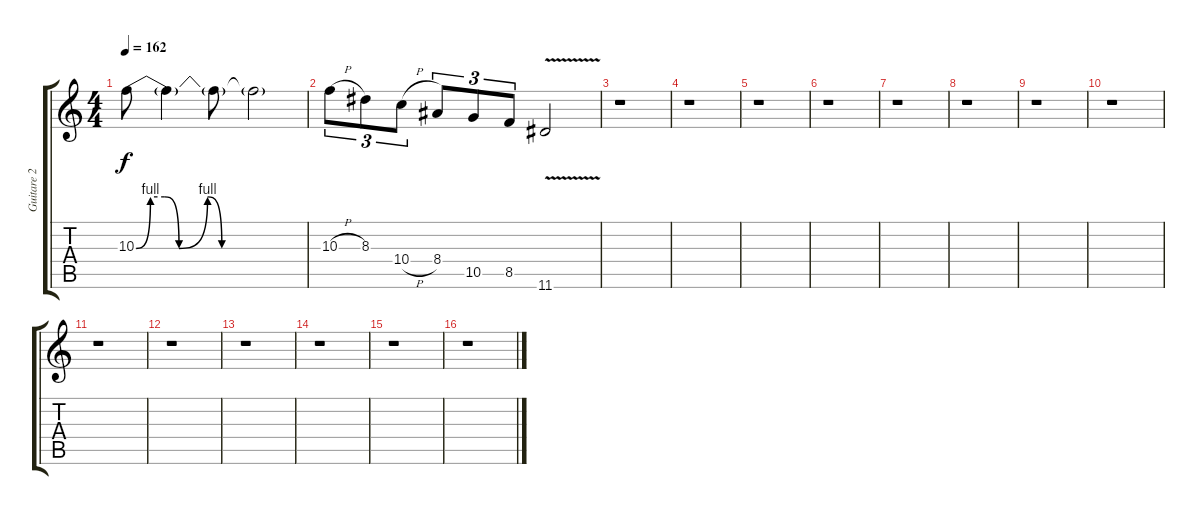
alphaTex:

\track ("Guitare 2" "Guitare 2") {instrument distortionguitar}
\staff {score tabs}
\tuning (E4 B3 G3 D3 A2 E2) {hide}
\ts (4 4)
\tempo 162
\clef g2
\ks c
10.3{be (custom 0 0 5 4 10 4 15 0 25 4 30 0 60 0)}.8{dy f} 10.3{t}.4 10.3{t}.8 10.3{t}.2 |
10.3{h}.8{tu (3 2)} 8.3.8{tu (3 2)} 10.4{h}.8{tu (3 2)} 8.4.8{tu (3 2)} 10.5.8{tu (3 2)} 8.5.8{tu (3 2)} 11.6{v}.2 |
r.1 |
r.1 |
r.1 |
r.1 |
r.1 |
r.1 |
r.1 |
r.1 |
r.1 |
r.1 |
r.1 |
r.1 |
r.1 |
r.1
